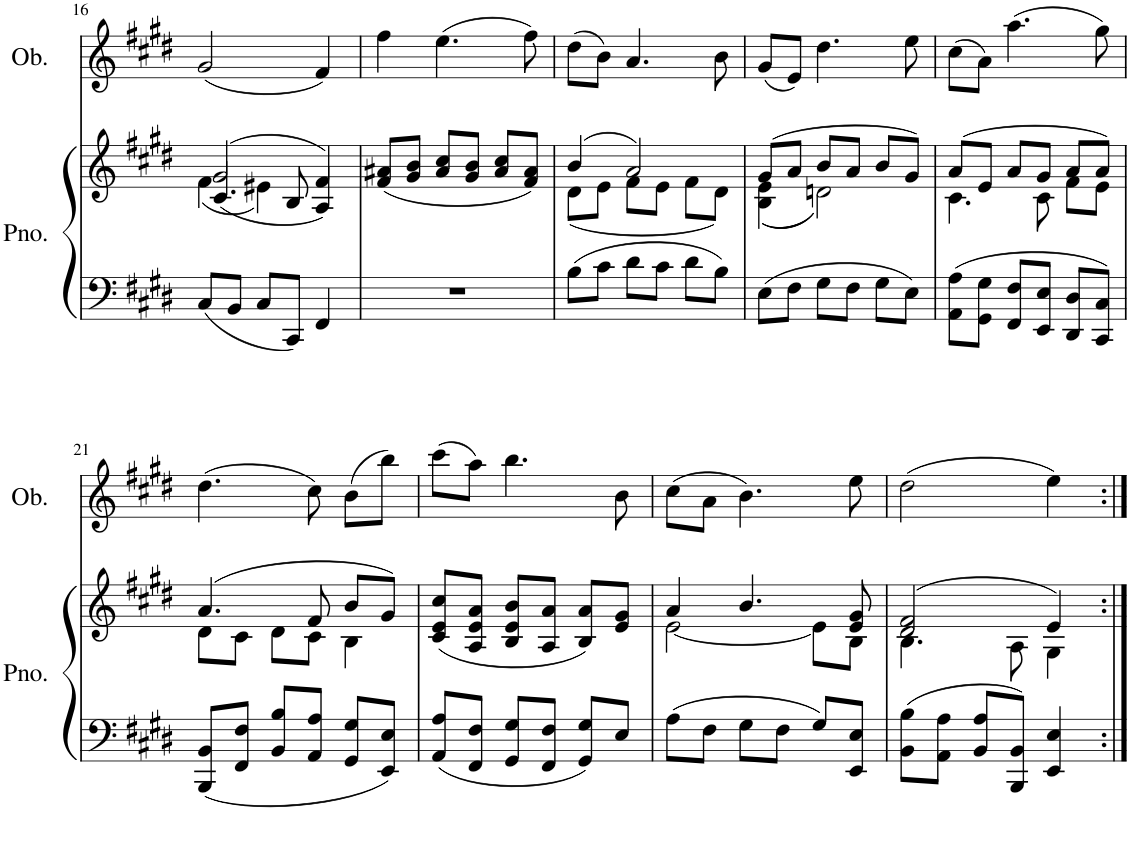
**kern	**kern	**kern
*part2	*part2	*part1
*staff3	*staff2	*staff1
*I"Piano	*	*I"Oboe
*I'Pno.	*	*I'Ob.
!!LO:PB:g=z
*clefF4	*clefG2	*clefG2
*k[f#c#g#d#]	*k[f#c#g#d#]	*k[f#c#g#d#]
*M3/4	*M3/4	*M3/4
=16	=16	=16
*	*^	*
*	*	*^	*
8C#/L	(2g#/	(4f#\	(4.c#/	(2g#/
8BB/J	.	.	.	.
8C#/L	.	4e#X\)	.	.
8CC#/J	.	.	8B/	.
4FF#/	4f#/)	4ryy	4A/)	4f#/)
*	*v	*v	*v	*
=17	=17	=17
2.r	(8f#/ 8a#X/L	4ff#\
.	8g#/ 8b/J	.
.	8a#/ 8cc#/L	(4.ee\
.	8g#/ 8b/J	.
.	8a#/ 8cc#/L	.
.	8f#/ 8a#/J)	8ff#\)
=18	=18	=18
*	*^	*
8B\L	(4b/	(8d#\L	(8dd#\L
8c#\J	.	8e\J	8b\J)
8d#\L	2a/)	8f#\L	4.a/
8c#\J	.	8e\J	.
8d#\L	.	8f#\L	.
8B\J	.	8d#\J)	8b\
=19	=19	=19	=19
8E\L	(8g#/L	((4B\ 4e\	(8g#/L
8F#\J	8a/J	.	8e/J)
8G#\L	8b/L	2dn\))	4.dd#\
8F#\J	8a/J	.	.
8G#\L	8b/L	.	.
8E\J	8g#/J)	.	8ee\
=20	=20	=20	=20
8AA\ 8A\L	(8a/L	4.c#\	(8cc#\L
8GG#\ 8G#\J	8e/J	.	8a\J)
8FF#/ 8F#/L	8a/L	.	(4.aa\
8EE/ 8E/J	8g#/J	8c#\	.
8DD#/ 8D#/L	8a/L	8f#\L	.
8CC#/ 8C#/J	8a/J)	8e\J	8gg#\)
!!LO:LB:g=z
=21	=21	=21	=21
8BBB/ 8BB/L	(4.a/	8d#\L	(4.dd#\
8FF#/ 8F#/J	.	8c#\J	.
8BB/ 8B/L	.	8d#\L	.
8AA/ 8A/J	8f#/	8c#\J	8cc#\)
8GG#/ 8G#/L	8b/L	4B\	(8b\L
8EE/ 8E/J	8g#/J)	.	8bb\J)
*	*v	*v	*
=22	=22	=22
8AA/ 8A/L	(8c#/ 8e/ 8cc#/L	(8ccc#\L
8FF#/ 8F#/J	8A/ 8e/ 8a/J	8aa\J)
8GG#/ 8G#/L	8B/ 8e/ 8b/L	4.bb\
8FF#/ 8F#/J	8A/ 8a/J	.
8GG#/ 8G#/L	8B/ 8a/L)	.
8E/J	8e/ 8g#/J	8b\
=23	=23	=23
*	*^	*
8A\L	4a/	[2e\	(8cc#\L
8F#\J	.	.	8a\J
8G#\L	4.b/	.	4.b\)
8F#\J	.	.	.
8G#/L	.	8e\L]	.
8EE/ 8E/J	8e/ 8g#/	8B\J	8ee\
=24	=24	=24	=24
8BB\ 8B\L	(2d#/ 2f#/	4.B\	(2dd#\
8AA\ 8A\J	.	.	.
8BB/ 8A/L	.	.	.
8BBB/ 8BB/J	.	8A\	.
4EE/ 4E/	4e/)	4G#\	4ee\)
*	*v	*v	*
=:|!	=:|!	=:|!
*-	*-	*-
